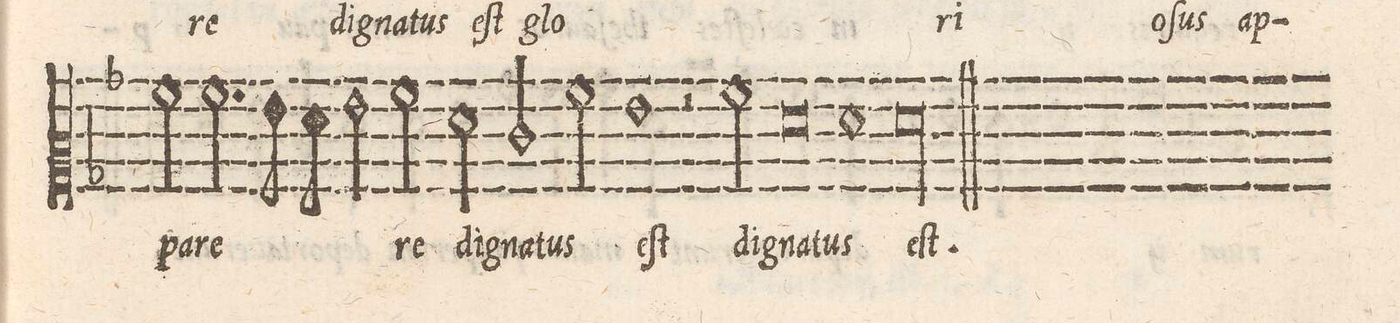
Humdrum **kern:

**kern	**text
*I"ALTVS	*
*clefC2	*
*k[b-]	*
*met(C|)	*
*M2/1	*
2a\	-pa-
2.a\	-re-
=59-	=59-
8g\	.
8f\	.
2g\	.
2a\	-re
2f\	di-
=60-	=60-
2e/	-gna-
2a\	-tus
1g	eſt
=61-	=61-
2r	.
2a\	di-
0f	-gna-
=62-	=62-
1f	-tus
=63-	=63-
0fl	eſt.
==	==
*-	*-
